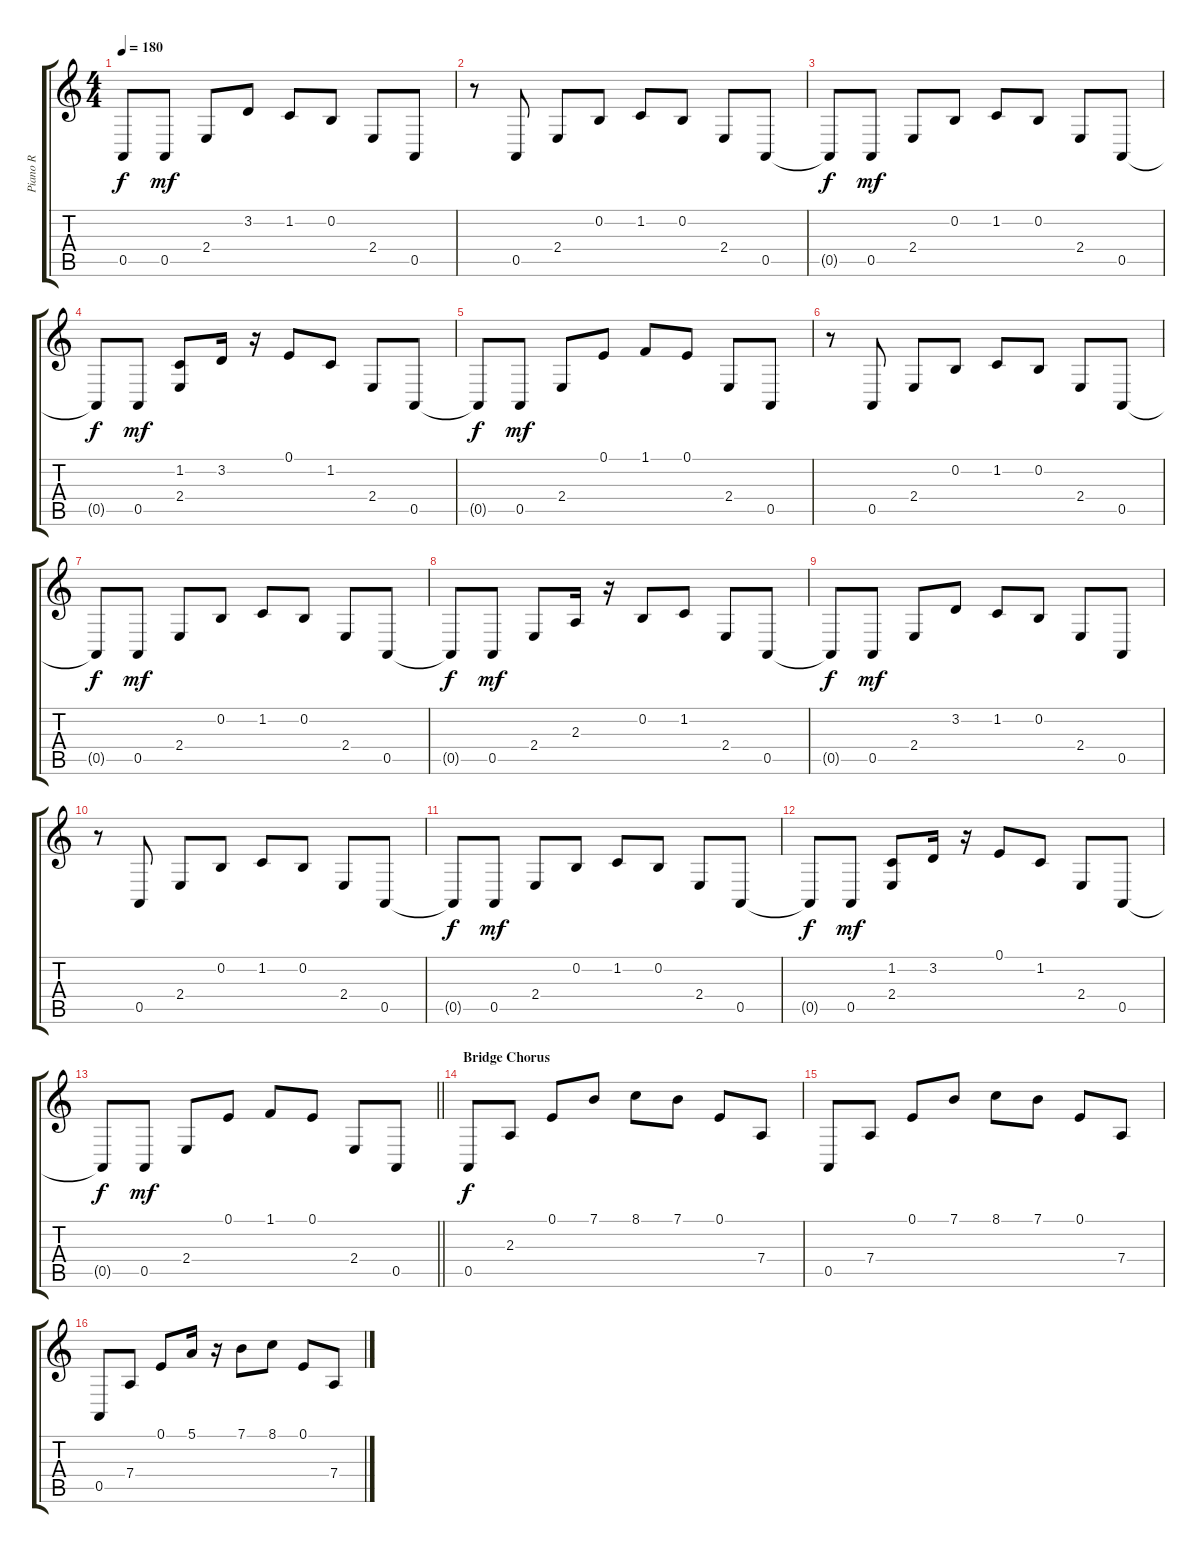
\track ("Piano R" "Piano R") {instrument brightacousticpiano}
\staff {score tabs}
\tuning (E4 B3 G3 D3 A2 E2) {hide}
\ts (4 4)
\tempo 180
\clef g2
\ks c
0.5{t}.8{dy f} 0.5.8{dy mf} 2.4.8 3.2.8 1.2.8 0.2.8 2.4.8 0.5.8 |
r.8 0.5.8 2.4.8 0.2.8 1.2.8 0.2.8 2.4.8 0.5.8 |
0.5{t}.8{dy f} 0.5.8{dy mf} 2.4.8 0.2.8 1.2.8 0.2.8 2.4.8 0.5.8 |
0.5{t}.8{dy f} 0.5.8{dy mf} (1.2 2.4).8 3.2.16 r.16 0.1.8 1.2.8 2.4.8 0.5.8 |
0.5{t}.8{dy f} 0.5.8{dy mf} 2.4.8 0.1.8 1.1.8 0.1.8 2.4.8 0.5.8 |
r.8 0.5.8 2.4.8 0.2.8 1.2.8 0.2.8 2.4.8 0.5.8 |
0.5{t}.8{dy f} 0.5.8{dy mf} 2.4.8 0.2.8 1.2.8 0.2.8 2.4.8 0.5.8 |
0.5{t}.8{dy f} 0.5.8{dy mf} 2.4.8 2.3.16 r.16 0.2.8 1.2.8 2.4.8 0.5.8 |
0.5{t}.8{dy f} 0.5.8{dy mf} 2.4.8 3.2.8 1.2.8 0.2.8 2.4.8 0.5.8 |
r.8 0.5.8 2.4.8 0.2.8 1.2.8 0.2.8 2.4.8 0.5.8 |
0.5{t}.8{dy f} 0.5.8{dy mf} 2.4.8 0.2.8 1.2.8 0.2.8 2.4.8 0.5.8 |
0.5{t}.8{dy f} 0.5.8{dy mf} (1.2 2.4).8 3.2.16 r.16 0.1.8 1.2.8 2.4.8 0.5.8 |
\barLineRight lightlight
0.5{t}.8{dy f} 0.5.8{dy mf} 2.4.8 0.1.8 1.1.8 0.1.8 2.4.8 0.5.8 |
\section ("" "Bridge Chorus")
0.5.8{dy f} 2.3.8 0.1.8 7.1.8 8.1.8 7.1.8 0.1.8 7.4.8 |
0.5.8 7.4.8 0.1.8 7.1.8 8.1.8 7.1.8 0.1.8 7.4.8 |
0.5.8 7.4.8 0.1.8 5.1.16 r.16 7.1.8 8.1.8 0.1.8 7.4.8
